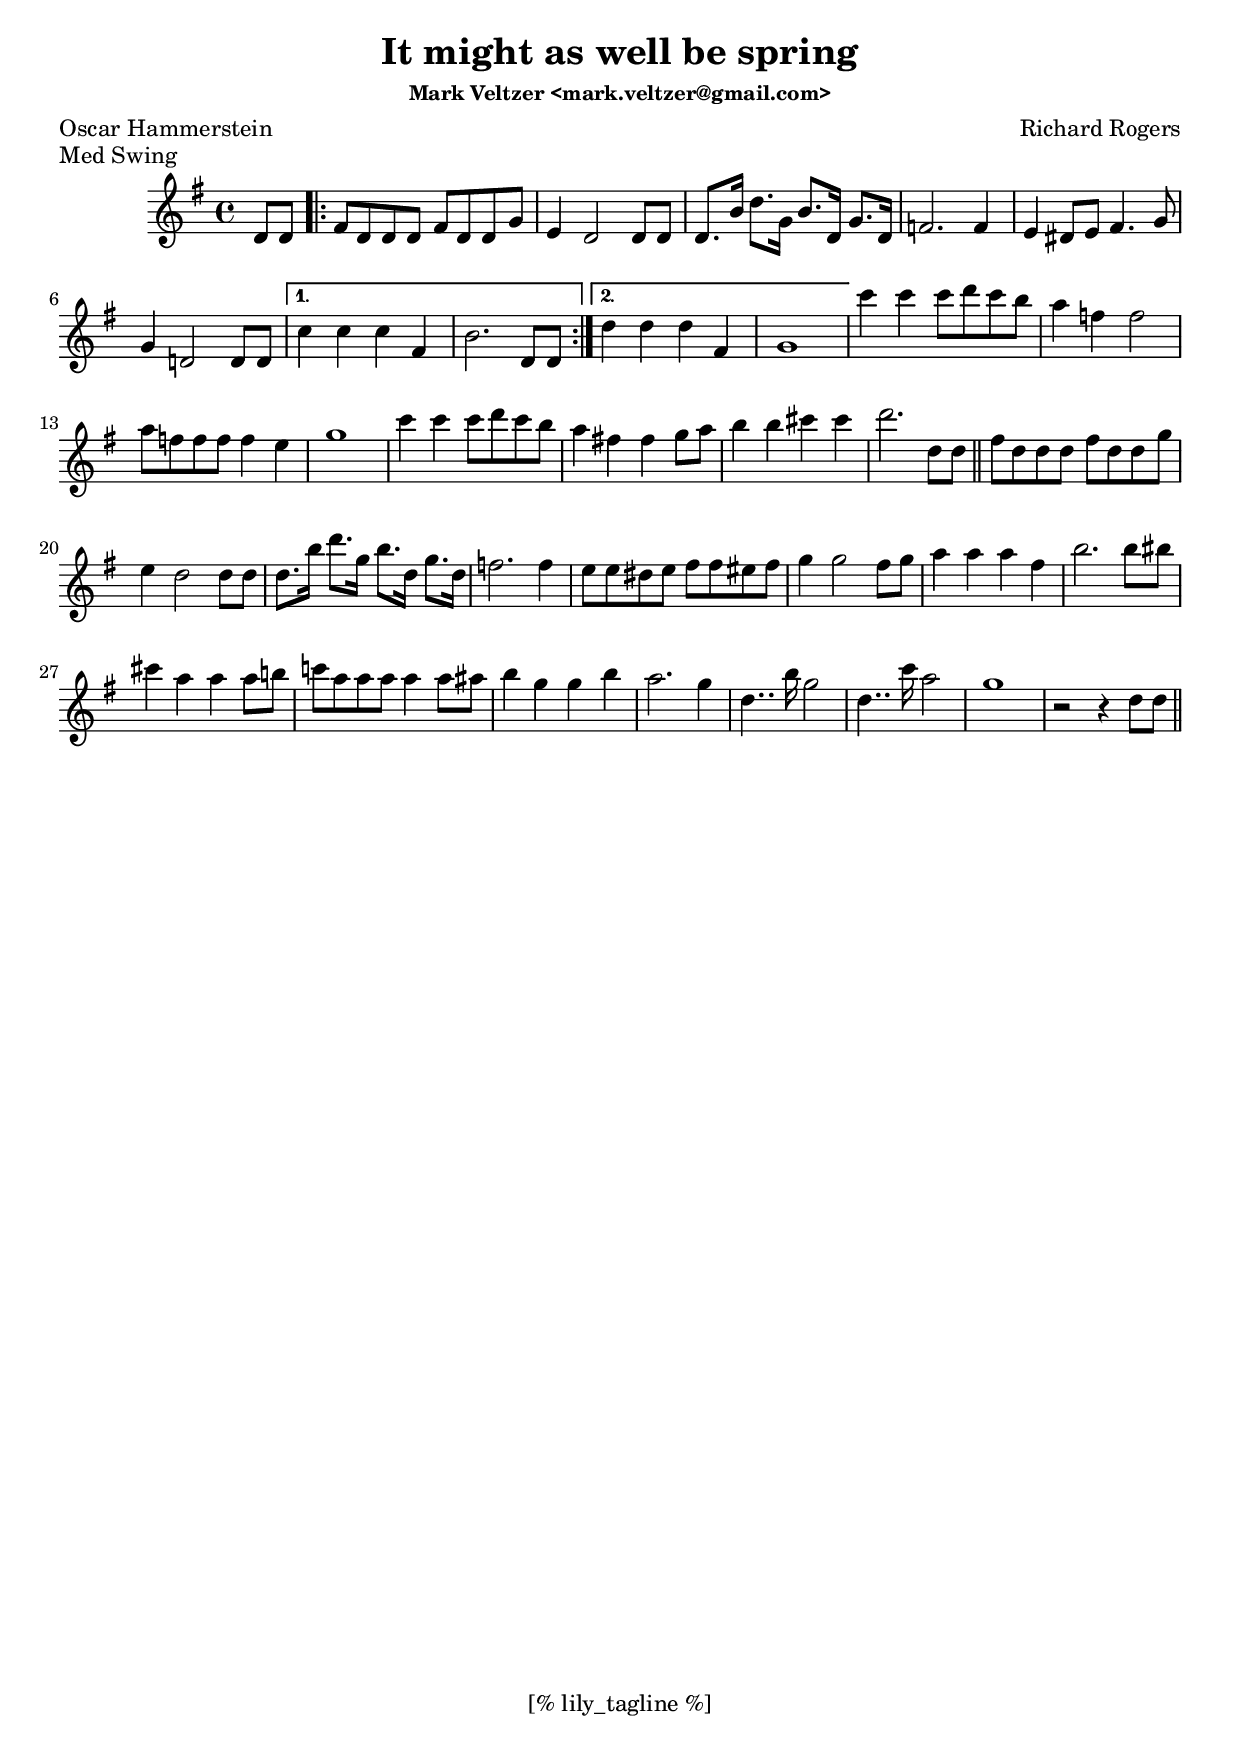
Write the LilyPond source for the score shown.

\include "lilypond/include/common.lyi"
\header {
	filename="[% target_node %]"
	title="It might as well be spring"
	subtitle=""
	composer="Richard Rogers"
	poet="Oscar Hammerstein"
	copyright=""
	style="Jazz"
	piece="Med Swing"

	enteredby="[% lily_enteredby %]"
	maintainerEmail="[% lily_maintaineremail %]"
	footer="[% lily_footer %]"
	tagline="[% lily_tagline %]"
}

tune=\relative d' {
	\time 4/4
	\key g \major

	\partial 4 d8 d |
	\repeat volta 2 {
		fis d d d fis d d g | e4 d2 d8 d |
		d8. b'16 d8. g,16 b8. d,16 g8. d16 |
		f2. f4 | e dis8 e fis4. g8 | g4 d!2 d8 d |
	}
	\alternative {
		{ c'4 c c fis, | b2. d,8 d | }
		{ d'4 d d fis, | g1 | }
	}
	c'4 c c8 d c b | a4 f f2 | a8 f f f f4 e | g1 |
	c4 c c8 d c b | a4 fis! fis g8 a | b4 b cis cis | d2. d,8 d \bar "||"
	fis d d d fis d d g | e4 d2 d8 d |
	d8. b'16 d8. g,16 b8. d,16 g8. d16 |
	f2. f4 | e8 e dis e fis fis eis fis | g4 g2 fis8 g | a4 a a fis |
	b2. b8 bis | cis4 a a a8 b! | c! a a a a4 a8 ais | b4 g g b |
	a2. g4 | d4.. b'16 g2 | d4.. c'16 a2 | g1 | r2 r4 d8 d \bar "||"
}

\score {
	<<
		\context Staff \tune
	>>
	\midi {}
	\layout {}
}
